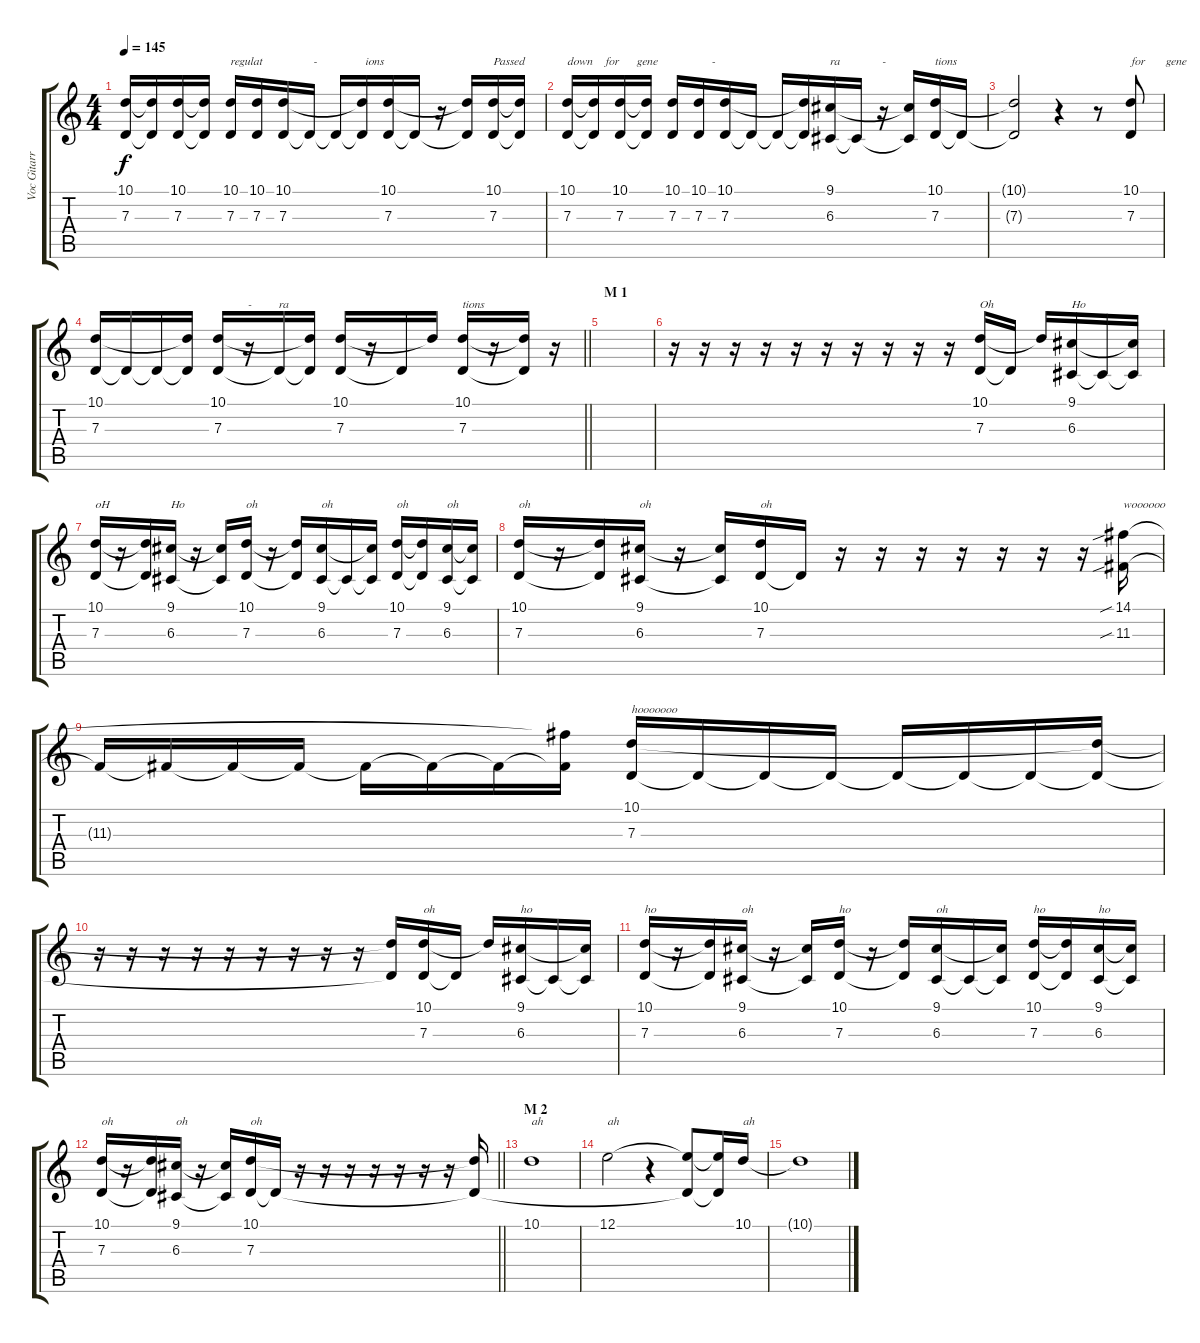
\track ("Voc Gitarre" "Voc Gitarr") {instrument lead6voice}
\staff {score tabs}
\tuning (E4 B3 G3 D3 A2 E2) {hide}
\ts (4 4)
\tempo 145
\clef g2
\ks c
(10.1 7.3).16{dy f} (10.1{t} 7.3{t}).16 (10.1 7.3).16 (10.1{t} 7.3{t}).16 (10.1 7.3).16{txt "regulat                 -                ions"} (10.1 7.3).16 (10.1 7.3).16 7.3{t}.16 7.3{t}.16 (10.1{t} 7.3{t}).16 (10.1 7.3).16 7.3{t}.16 r.16 (10.1{t} 7.3{t}).16 (10.1 7.3).16{txt "Passed "} (10.1{t} 7.3{t}).16 |
(10.1 7.3).16{txt "down    for      gene                  -"} (10.1{t} 7.3{t}).16 (10.1 7.3).16 (10.1{t} 7.3{t}).16 (10.1 7.3).16 (10.1 7.3).16 (10.1 7.3).16 7.3{t}.16 7.3{t}.16 (10.1{t} 7.3{t}).16 (9.1 6.3).16{txt "ra              -"} 6.3{t}.16 r.16 (9.1{t} 6.3{t}).16 (10.1 7.3).16{txt "tions"} 7.3{t}.16 |
(10.1{t} 7.3{t}).2 r.4 r.8 (10.1 7.3).8{txt "for       gene        -       ne"} |
\barLineRight lightlight
(10.1 7.3).16 7.3{t}.16 7.3{t}.16 (10.1{t} 7.3{t}).16 (10.1 7.3).16{txt "          -         ra"} r.16 7.3{t}.16 (10.1{t} 7.3{t}).16 (10.1 7.3).16 r.16 7.3{t}.16 10.1{t}.16 (10.1 7.3).16{txt "tions"} r.16 (10.1{t} 7.3{t}).16 r.16 |
\section ("" "M 1")
|
r.16 r.16 r.16 r.16 r.16 r.16 r.16 r.16 r.16 r.16 (10.1 7.3).16{txt "Oh"} 7.3{t}.16 10.1{t}.16 (9.1 6.3).16{txt "Ho"} 6.3{t}.16 (9.1{t} 6.3{t}).16 |
(10.1 7.3).16{txt "oH"} r.16 (10.1{t} 7.3{t}).16 (9.1 6.3).16{txt "Ho"} r.16 (9.1{t} 6.3{t}).16 (10.1 7.3).16{txt "oh"} r.16 (10.1{t} 7.3{t}).16 (9.1 6.3).16{txt "oh"} 6.3{t}.16 (9.1{t} 6.3{t}).16 (10.1 7.3).16{txt "oh"} (10.1{t} 7.3{t}).16 (9.1 6.3).16{txt "oh"} (9.1{t} 6.3{t}).16 |
(10.1 7.3).16{txt "oh"} r.16 (10.1{t} 7.3{t}).16 (9.1 6.3).16{txt "oh"} r.16 (9.1{t} 6.3{t}).16 (10.1 7.3).16{txt "oh"} 7.3{t}.16 r.16 r.16 r.16 r.16 r.16 r.16 r.16 (14.1{sib} 11.3{sib}).16{txt "woooooo"} |
11.3{t}.16 11.3{t}.16 11.3{t}.16 11.3{t}.16 11.3{t}.16 11.3{t}.16 11.3{t}.16 (14.1{t} 11.3{t}).16 (10.1 7.3).16{txt "hooooooo"} 7.3{t}.16 7.3{t}.16 7.3{t}.16 7.3{t}.16 7.3{t}.16 7.3{t}.16 (10.1{t} 7.3{t}).16 |
r.16 r.16 r.16 r.16 r.16 r.16 r.16 r.16 r.16 (10.1{t} 7.3{t}).16 (10.1 7.3).16{txt "oh"} 7.3{t}.16 10.1{t}.16 (9.1 6.3).16{txt "ho"} 6.3{t}.16 (9.1{t} 6.3{t}).16 |
(10.1 7.3).16{txt "ho"} r.16 (10.1{t} 7.3{t}).16 (9.1 6.3).16{txt "oh"} r.16 (9.1{t} 6.3{t}).16 (10.1 7.3).16{txt "ho"} r.16 (10.1{t} 7.3{t}).16 (9.1 6.3).16{txt "oh"} 6.3{t}.16 (9.1{t} 6.3{t}).16 (10.1 7.3).16{txt "ho"} (10.1{t} 7.3{t}).16 (9.1 6.3).16{txt "ho"} (9.1{t} 6.3{t}).16 |
\barLineRight lightlight
(10.1 7.3).16{txt "oh"} r.16 (10.1{t} 7.3{t}).16 (9.1 6.3).16{txt "oh"} r.16 (9.1{t} 6.3{t}).16 (10.1 7.3).16{txt "oh"} 7.3{t}.16 r.16 r.16 r.16 r.16 r.16 r.16 r.16 (10.1{t} 7.3{t}).16 |
\section ("" "M 2")
10.1.1{txt "ah"} |
12.1.2{txt "ah"} r.4 (12.1{t} 7.3{t}).8 (12.1{t} 7.3{t}).16 10.1.16{txt "ah"} |
10.1{t}.1
